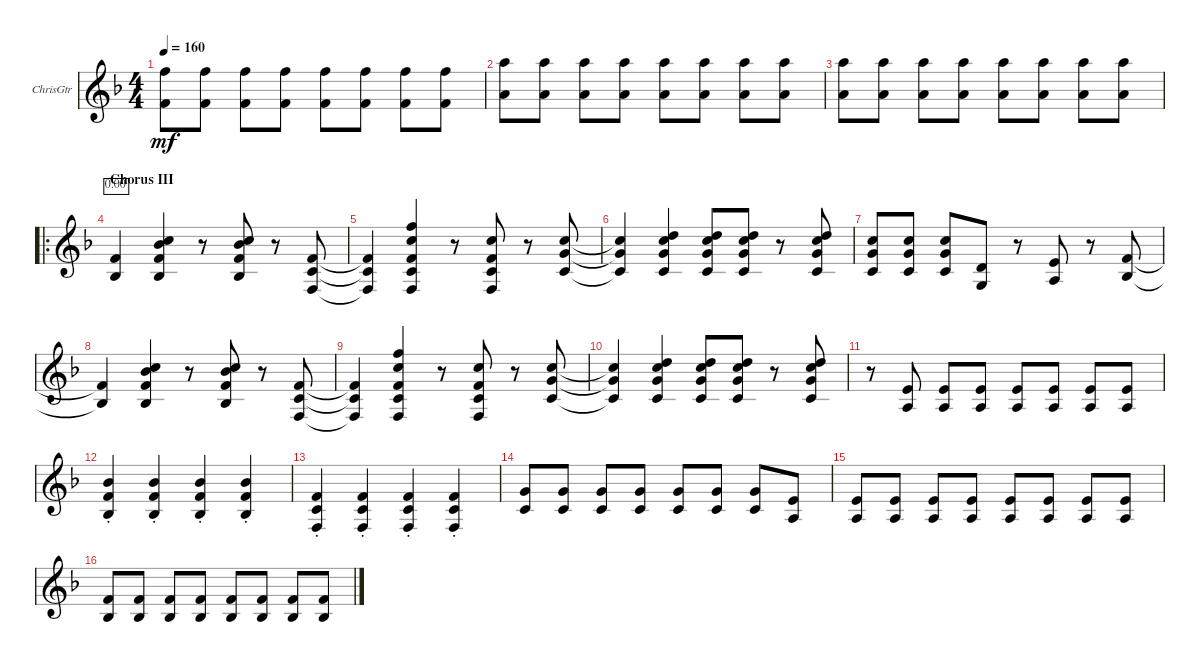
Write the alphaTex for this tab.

\defaultSystemsLayout 4
\bracketExtendMode groupsimilarinstruments
\firstSystemTrackNameOrientation horizontal
\otherSystemsTrackNameOrientation horizontal
\track ("Lead Guitar I" "ChrisGtr") {instrument distortionguitar}
\staff {score}
\tuning (E4 B3 G3 D3 A2 D2)
\ts (4 4)
\tempo 160
\clef g2
\ks dminor
(8.5 10.3).8{dy mf} (8.5 10.3).8 (8.5 10.3).8 (8.5 10.3).8 (8.5 10.3).8 (8.5 10.3).8 (8.5 10.3).8 (8.5 10.3).8 |
(12.5 14.3).8 (12.5 14.3).8 (12.5 14.3).8 (12.5 14.3).8 (12.5 14.3).8 (12.5 14.3).8 (12.5 14.3).8 (12.5 14.3).8 |
(12.5 14.3).8 (12.5 14.3).8 (12.5 14.3).8 (12.5 14.3).8 (12.5 14.3).8 (12.5 14.3).8 (12.5 14.3).8 (12.5 14.3).8 |
\ro
\section ("" "Chorus III")
(1.5 3.4).4{timer} (1.5 3.4 3.3 1.2).4 r.8 (1.5 3.4 3.3 1.2).8 r.8 (3.6 3.5 3.4).8 |
(3.6{t} 3.5{t} 3.4{t}).4 (3.6 3.5 3.4 5.3 6.2).4 r.8 (5.3 3.4 3.5 3.6).8 r.8 (3.5 5.4 5.3).8 |
(5.3{t} 5.4{t} 3.5{t}).4 (3.5 5.4 5.3 3.2).4 (3.5 5.4 5.3 3.2).8 (3.2 5.3 5.4 3.5).8 r.8 (3.5 5.4 5.3 3.2).8 |
(3.5 5.4 5.3).8 (5.3 5.4 3.5).8 (5.3 5.4 3.5).8 (5.6 5.5).8 r.8 (0.5 2.4).8 r.8 (1.5 3.4).8 |
(1.5{t} 3.4{t}).4 (1.5 3.4 3.3 1.2).4 r.8 (1.5 3.4 3.3 1.2).8 r.8 (3.6 3.5 3.4).8 |
(3.6{t} 3.5{t} 3.4{t}).4 (3.6 3.5 3.4 5.3 6.2).4 r.8 (5.3 3.4 3.5 3.6).8 r.8 (3.5 5.4 5.3).8 |
(5.3{t} 5.4{t} 3.5{t}).4 (3.5 5.4 5.3 3.2).4 (3.5 5.4 5.3 3.2).8 (3.2 5.3 5.4 3.5).8 r.8 (3.5 5.4 5.3 3.2).8 |
r.8 (0.5 2.4).8 (0.5 2.4).8 (0.5 2.4).8 (0.5 2.4).8 (0.5 2.4).8 (0.5 2.4).8 (0.5 2.4).8 |
(1.5 3.4 3.3{st}).4 (1.5 3.4{st} 3.3).4 (1.5{st} 3.4{st} 3.3{st}).4 (1.5{st} 3.4{st} 3.3{st}).4 |
(3.6{st} 3.4{st} 3.5{st}).4 (3.6{st} 3.4{st} 3.5{st}).4 (3.6{st} 3.4{st} 3.5{st}).4 (3.6{st} 3.4{st} 3.5{st}).4 |
(3.5 5.4).8 (3.5 5.4).8 (3.5 5.4).8 (3.5 5.4).8 (3.5 5.4).8 (3.5 5.4).8 (3.5 5.4).8 (0.5 2.4).8 |
(0.5 2.4).8 (0.5 2.4).8 (0.5 2.4).8 (0.5 2.4).8 (0.5 2.4).8 (0.5 2.4).8 (0.5 2.4).8 (0.5 2.4).8 |
(1.5{pm} 3.4{pm}).8 (1.5{pm} 3.4{pm}).8 (1.5{pm} 3.4{pm}).8 (1.5{pm} 3.4{pm}).8 (1.5{pm} 3.4{pm}).8 (1.5{pm} 3.4{pm}).8 (1.5{pm} 3.4{pm}).8 (1.5{pm} 3.4{pm}).8
